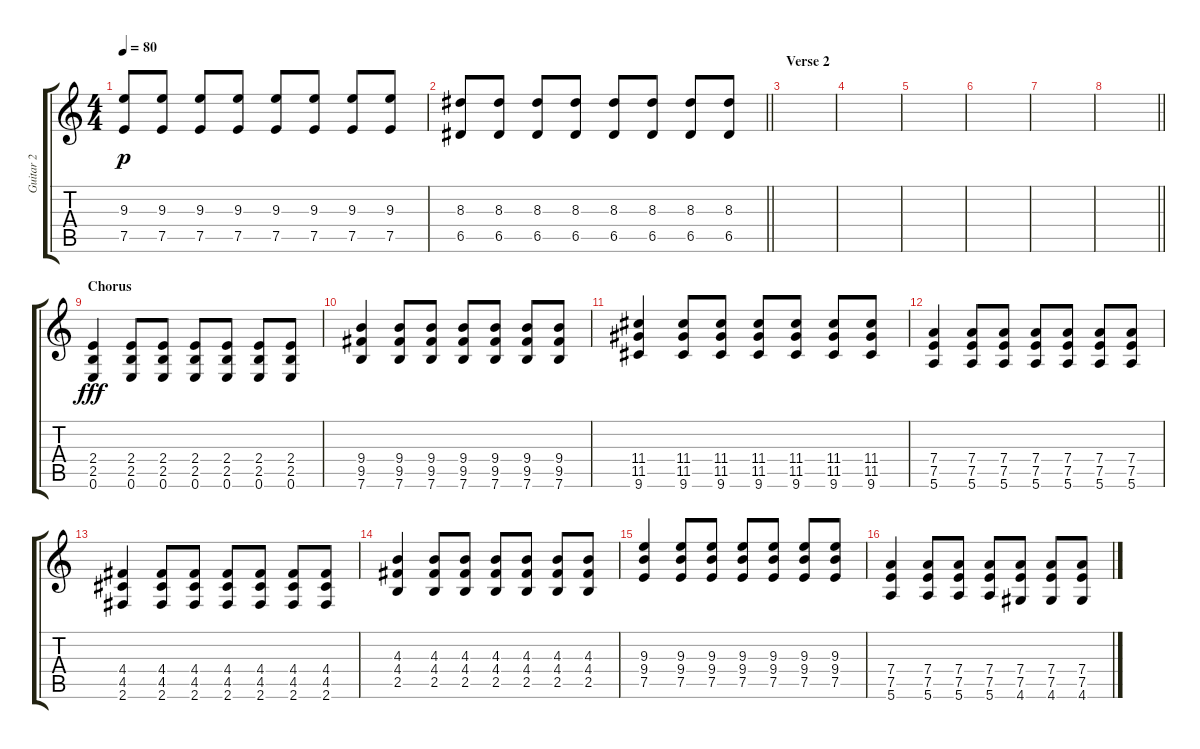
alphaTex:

\track ("Guitar 2" "Guitar 2") {instrument overdrivenguitar}
\staff {score tabs}
\tuning (E4 B3 G3 D3 A2 E2) {hide}
\ts (4 4)
\tempo 80
\clef g2
\ks c
(9.3 7.5).8{dy p} (9.3 7.5).8 (9.3 7.5).8 (9.3 7.5).8 (9.3 7.5).8 (9.3 7.5).8 (9.3 7.5).8 (9.3 7.5).8 |
\barLineRight lightlight
(8.3 6.5).8 (8.3 6.5).8 (8.3 6.5).8 (8.3 6.5).8 (8.3 6.5).8 (8.3 6.5).8 (8.3 6.5).8 (8.3 6.5).8 |
\section ("" "Verse 2")
|
|
|
|
|
\barLineRight lightlight
|
\section ("" "Chorus")
(2.4 2.5 0.6).4{dy fff instrument distortionguitar} (2.4 2.5 0.6).8 (2.4 2.5 0.6).8 (2.4 2.5 0.6).8 (2.4 2.5 0.6).8 (2.4 2.5 0.6).8 (2.4 2.5 0.6).8 |
(9.4 9.5 7.6).4 (9.4 9.5 7.6).8 (9.4 9.5 7.6).8 (9.4 9.5 7.6).8 (9.4 9.5 7.6).8 (9.4 9.5 7.6).8 (9.4 9.5 7.6).8 |
(11.4 11.5 9.6).4 (11.4 11.5 9.6).8 (11.4 11.5 9.6).8 (11.4 11.5 9.6).8 (11.4 11.5 9.6).8 (11.4 11.5 9.6).8 (11.4 11.5 9.6).8 |
(7.4 7.5 5.6).4 (7.4 7.5 5.6).8 (7.4 7.5 5.6).8 (7.4 7.5 5.6).8 (7.4 7.5 5.6).8 (7.4 7.5 5.6).8 (7.4 7.5 5.6).8 |
(4.4 4.5 2.6).4 (4.4 4.5 2.6).8 (4.4 4.5 2.6).8 (4.4 4.5 2.6).8 (4.4 4.5 2.6).8 (4.4 4.5 2.6).8 (4.4 4.5 2.6).8 |
(4.3 4.4 2.5).4 (4.3 4.4 2.5).8 (4.3 4.4 2.5).8 (4.3 4.4 2.5).8 (4.3 4.4 2.5).8 (4.3 4.4 2.5).8 (4.3 4.4 2.5).8 |
(9.3 9.4 7.5).4 (9.3 9.4 7.5).8 (9.3 9.4 7.5).8 (9.3 9.4 7.5).8 (9.3 9.4 7.5).8 (9.3 9.4 7.5).8 (9.3 9.4 7.5).8 |
(7.4 7.5 5.6).4 (7.4 7.5 5.6).8 (7.4 7.5 5.6).8 (7.4 7.5 5.6).8 (7.4 7.5 4.6).8 (7.4 7.5 4.6).8 (7.4 7.5 4.6).8
